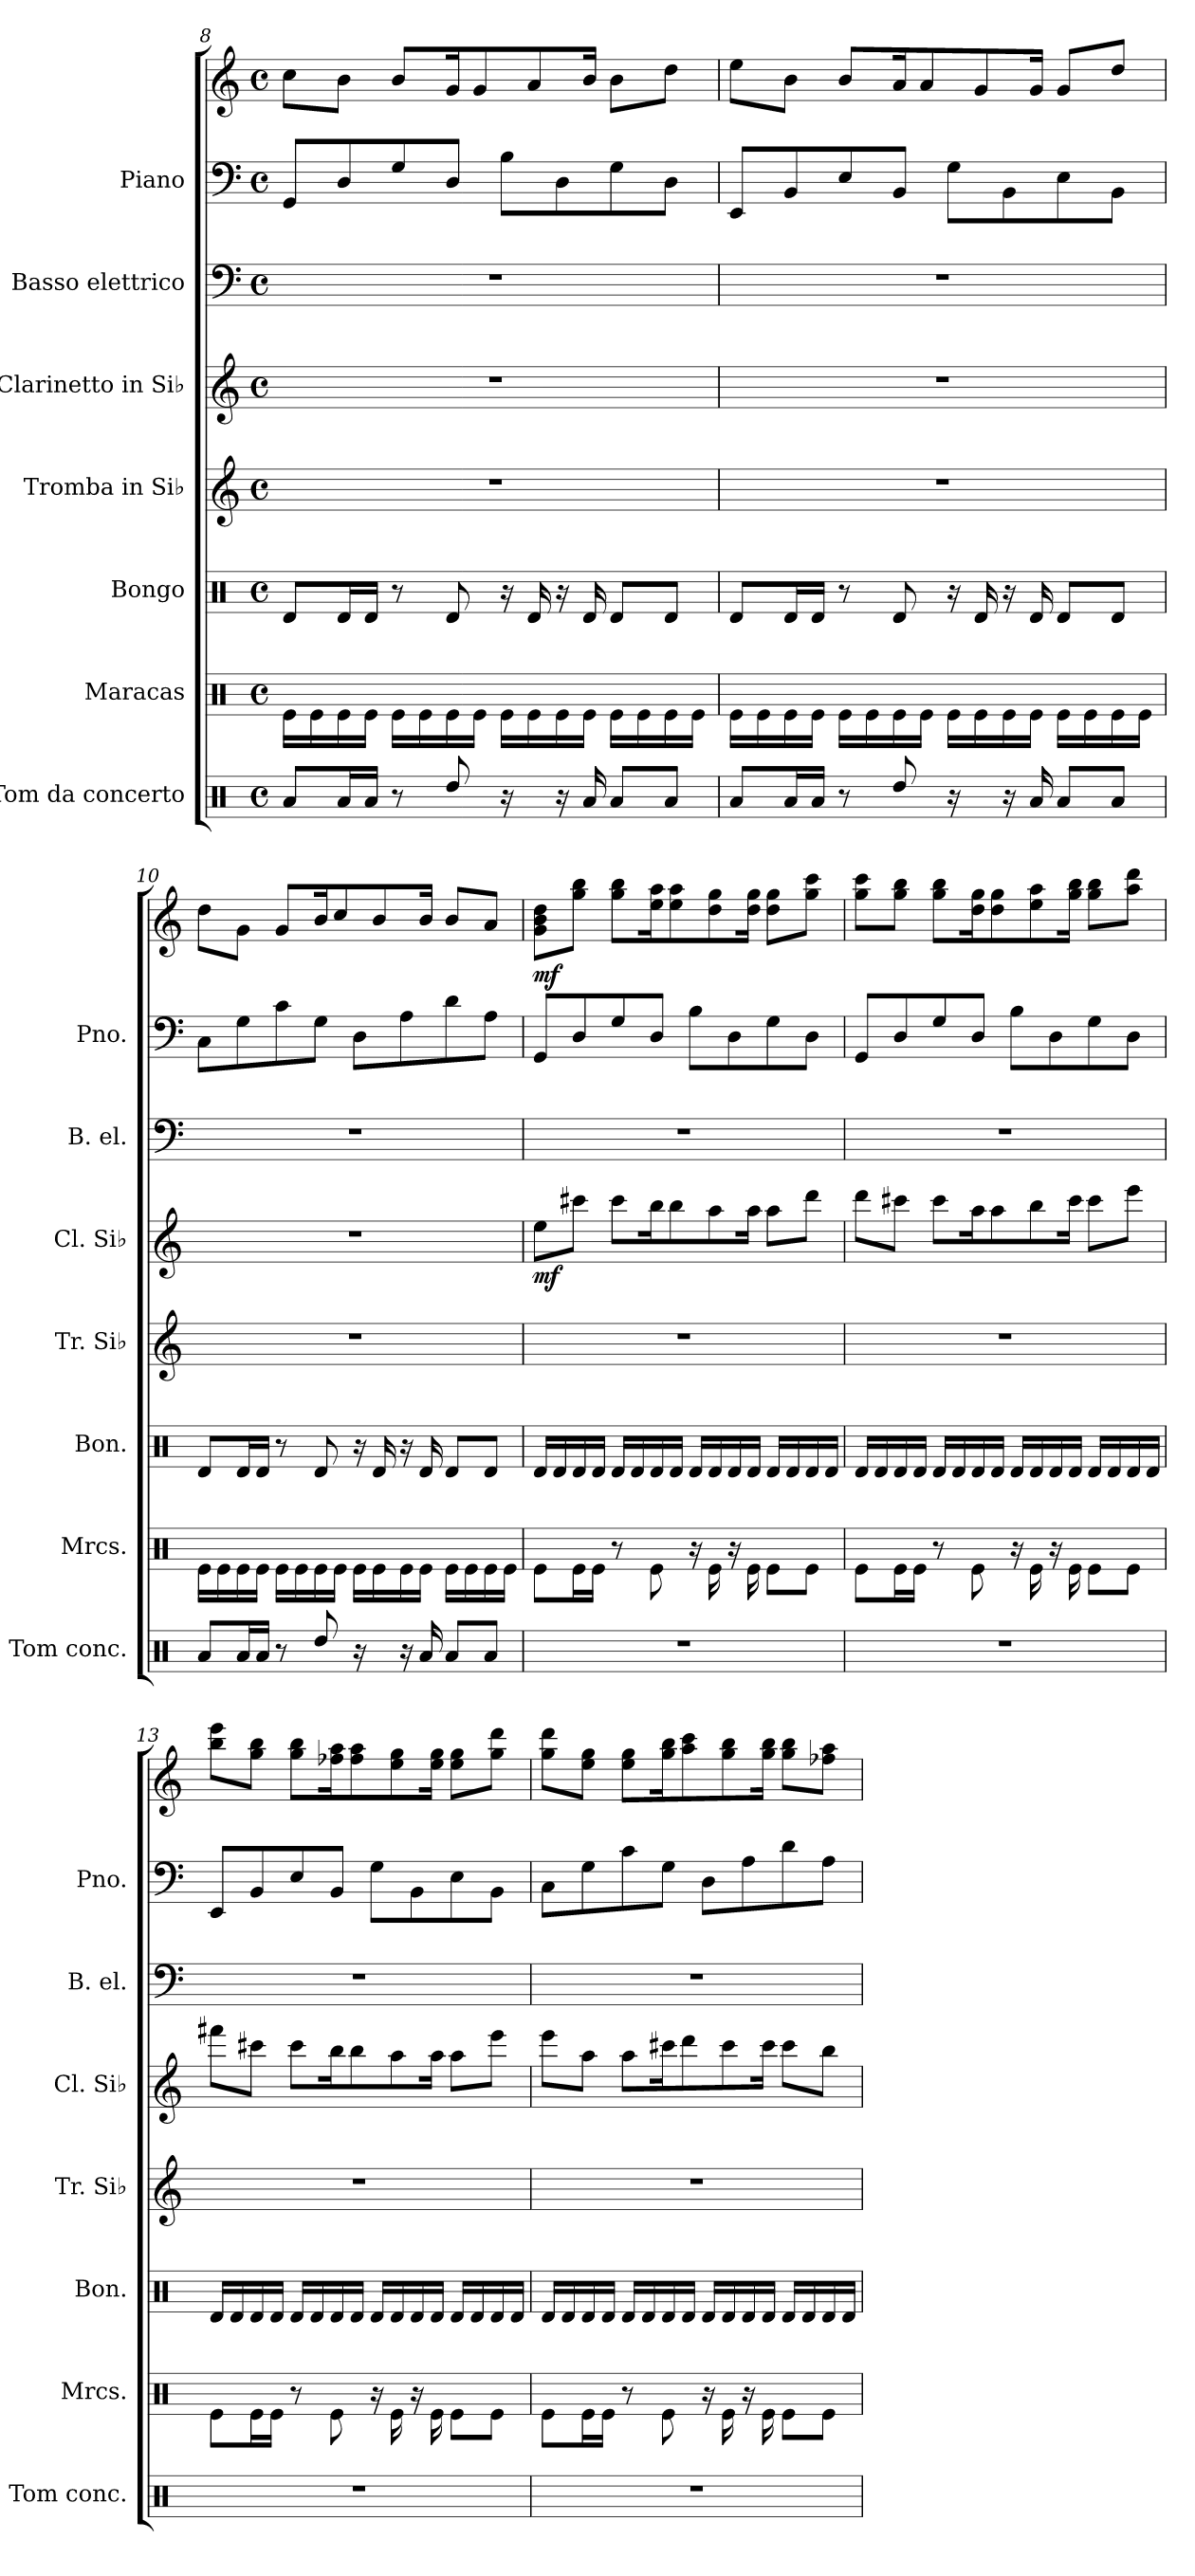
**kern	**kern	**kern	**kern	**kern	**dynam	**kern	**kern	**kern	**dynam
*part7	*part6	*part5	*part4	*part3	*part3	*part2	*part1	*part1	*part1
*staff8	*staff7	*staff6	*staff5	*staff4	*staff4	*staff3	*staff2	*staff1	*staff1/2
*I"Tom da concerto	*I"Maracas	*I"Bongo	*I"Tromba in Si♭	*I"Clarinetto in Si♭	*	*I"Basso elettrico	*I"Piano	*	*
*I'Tom conc.	*I'Mrcs.	*I'Bon.	*I'Tr. Si♭	*I'Cl. Si♭	*	*I'B. el.	*I'Pno.	*	*
*clefX	*clefX	*clefX	*clefG2	*clefG2	*	*clefF4	*clefF4	*clefG2	*
*	*	*	*ITrd1c2	*ITrd1c2	*	*ITrd7c12	*	*	*
*k[]	*k[]	*k[]	*k[b-e-]	*k[b-e-]	*	*k[]	*k[]	*k[]	*
*M4/4	*M4/4	*M4/4	*M4/4	*M4/4	*	*M4/4	*M4/4	*M4/4	*
*met(c)	*met(c)	*met(c)	*met(c)	*met(c)	*	*met(c)	*met(c)	*met(c)	*
=8	=8	=8	=8	=8	=8	=8	=8	=8	=8
8Ra/L	16Re\LL	8Rd/L	1r	1r	.	1r	8GG/L	8cc\L	.
.	16Re\	.	.	.	.	.	.	.	.
16Ra/L	16Re\	16Rd/L	.	.	.	.	8D/	8b\J	.
16Ra/JJ	16Re\JJ	16Rd/JJ	.	.	.	.	.	.	.
8r	16Re\LL	8r	.	.	.	.	8G/	8b/L	.
.	16Re\	.	.	.	.	.	.	.	.
8Rdd/	16Re\	8Rd/	.	.	.	.	8D/J	16g/K	.
.	16Re\JJ	.	.	.	.	.	.	8g/	.
16r	16Re\LL	16r	.	.	.	.	8B\L	.	.
16R/	16Re\	16Rd/	.	.	.	.	.	8a/	.
16r	16Re\	16r	.	.	.	.	8D\	.	.
16Ra/	16Re\JJ	16Rd/	.	.	.	.	.	16b/Jk	.
8Ra/L	16Re\LL	8Rd/L	.	.	.	.	8G\	8b\L	.
.	16Re\	.	.	.	.	.	.	.	.
8Ra/J	16Re\	8Rd/J	.	.	.	.	8D\J	8dd\J	.
.	16Re\JJ	.	.	.	.	.	.	.	.
!!LO:PB:g=z
=9	=9	=9	=9	=9	=9	=9	=9	=9	=9
8Ra/L	16Re\LL	8Rd/L	1r	1r	.	1r	8EE/L	8ee\L	.
.	16Re\	.	.	.	.	.	.	.	.
16Ra/L	16Re\	16Rd/L	.	.	.	.	8BB/	8b\J	.
16Ra/JJ	16Re\JJ	16Rd/JJ	.	.	.	.	.	.	.
8r	16Re\LL	8r	.	.	.	.	8E/	8b/L	.
.	16Re\	.	.	.	.	.	.	.	.
8Rdd/	16Re\	8Rd/	.	.	.	.	8BB/J	16a/K	.
.	16Re\JJ	.	.	.	.	.	.	8a/	.
16r	16Re\LL	16r	.	.	.	.	8G\L	.	.
16R/	16Re\	16Rd/	.	.	.	.	.	8g/	.
16r	16Re\	16r	.	.	.	.	8BB\	.	.
16Ra/	16Re\JJ	16Rd/	.	.	.	.	.	16g/Jk	.
8Ra/L	16Re\LL	8Rd/L	.	.	.	.	8E\	8g/L	.
.	16Re\	.	.	.	.	.	.	.	.
8Ra/J	16Re\	8Rd/J	.	.	.	.	8BB\J	8dd/J	.
.	16Re\JJ	.	.	.	.	.	.	.	.
=10	=10	=10	=10	=10	=10	=10	=10	=10	=10
8Ra/L	16Re\LL	8Rd/L	1r	1r	.	1r	8C\L	8dd\L	.
.	16Re\	.	.	.	.	.	.	.	.
16Ra/L	16Re\	16Rd/L	.	.	.	.	8G\	8g\J	.
16Ra/JJ	16Re\JJ	16Rd/JJ	.	.	.	.	.	.	.
8r	16Re\LL	8r	.	.	.	.	8c\	8g/L	.
.	16Re\	.	.	.	.	.	.	.	.
8Rdd/	16Re\	8Rd/	.	.	.	.	8G\J	16b/K	.
.	16Re\JJ	.	.	.	.	.	.	8cc/	.
16r	16Re\LL	16r	.	.	.	.	8D\L	.	.
16R/	16Re\	16Rd/	.	.	.	.	.	8b/	.
16r	16Re\	16r	.	.	.	.	8A\	.	.
16Ra/	16Re\JJ	16Rd/	.	.	.	.	.	16b/Jk	.
8Ra/L	16Re\LL	8Rd/L	.	.	.	.	8d\	8b/L	.
.	16Re\	.	.	.	.	.	.	.	.
8Ra/J	16Re\	8Rd/J	.	.	.	.	8A\J	8a/J	.
.	16Re\JJ	.	.	.	.	.	.	.	.
!!LO:PB:g=z
=11	=11	=11	=11	=11	=11	=11	=11	=11	=11
!	!	!	!	!	!LO:DY:b	!	!	!	!LO:DY:b
1r	8Re\L	16Rd/LL	1r	8dd\L	mf	1r	8GG/L	8g\ 8b\ 8dd\L	mf
.	.	16Rd/	.	.	.	.	.	.	.
.	16Re\L	16Rd/	.	8bbn\J	.	.	8D/	8gg\ 8bb\J	.
.	16Re\JJ	16Rd/JJ	.	.	.	.	.	.	.
.	8r	16Rd/LL	.	8bb\L	.	.	8G/	8gg\ 8bb\L	.
.	.	16Rd/	.	.	.	.	.	.	.
.	8Re\	16Rd/	.	16aa\K	.	.	8D/J	16ee\ 16aa\K	.
.	.	16Rd/JJ	.	8aa\	.	.	.	8ee\ 8aa\	.
.	16r	16Rd/LL	.	.	.	.	8B\L	.	.
.	16Re\	16Rd/	.	8gg\	.	.	.	8dd\ 8gg\	.
.	16r	16Rd/	.	.	.	.	8D\	.	.
.	16Re\	16Rd/JJ	.	16gg\Jk	.	.	.	16dd\ 16gg\Jk	.
.	8Re\L	16Rd/LL	.	8gg\L	.	.	8G\	8dd\ 8gg\L	.
.	.	16Rd/	.	.	.	.	.	.	.
.	8Re\J	16Rd/	.	8ccc\J	.	.	8D\J	8gg\ 8ccc\J	.
.	.	16Rd/JJ	.	.	.	.	.	.	.
=12	=12	=12	=12	=12	=12	=12	=12	=12	=12
1r	8Re\L	16Rd/LL	1r	8ccc\L	.	1r	8GG/L	8gg\ 8ccc\L	.
.	.	16Rd/	.	.	.	.	.	.	.
.	16Re\L	16Rd/	.	8bbn\J	.	.	8D/	8gg\ 8bb\J	.
.	16Re\JJ	16Rd/JJ	.	.	.	.	.	.	.
.	8r	16Rd/LL	.	8bb\L	.	.	8G/	8gg\ 8bb\L	.
.	.	16Rd/	.	.	.	.	.	.	.
.	8Re\	16Rd/	.	16gg\K	.	.	8D/J	16dd\ 16gg\K	.
.	.	16Rd/JJ	.	8gg\	.	.	.	8dd\ 8gg\	.
.	16r	16Rd/LL	.	.	.	.	8B\L	.	.
.	16Re\	16Rd/	.	8aa\	.	.	.	8ee\ 8aa\	.
.	16r	16Rd/	.	.	.	.	8D\	.	.
.	16Re\	16Rd/JJ	.	16bb\Jk	.	.	.	16gg\ 16bb\Jk	.
.	8Re\L	16Rd/LL	.	8bb\L	.	.	8G\	8gg\ 8bb\L	.
.	.	16Rd/	.	.	.	.	.	.	.
.	8Re\J	16Rd/	.	8ddd\J	.	.	8D\J	8aa\ 8ddd\J	.
.	.	16Rd/JJ	.	.	.	.	.	.	.
!!LO:PB:g=z
=13	=13	=13	=13	=13	=13	=13	=13	=13	=13
1r	8Re\L	16Rd/LL	1r	8eeen\L	.	1r	8EE/L	8bb\ 8eee\L	.
.	.	16Rd/	.	.	.	.	.	.	.
.	16Re\L	16Rd/	.	8bbn\J	.	.	8BB/	8gg\ 8bb\J	.
.	16Re\JJ	16Rd/JJ	.	.	.	.	.	.	.
.	8r	16Rd/LL	.	8bb\L	.	.	8E/	8gg\ 8bb\L	.
.	.	16Rd/	.	.	.	.	.	.	.
.	8Re\	16Rd/	.	16aa\K	.	.	8BB/J	16ff-X\ 16aa\K	.
.	.	16Rd/JJ	.	8aa\	.	.	.	8ff-\ 8aa\	.
.	16r	16Rd/LL	.	.	.	.	8G\L	.	.
.	16Re\	16Rd/	.	8gg\	.	.	.	8ee\ 8gg\	.
.	16r	16Rd/	.	.	.	.	8BB\	.	.
.	16Re\	16Rd/JJ	.	16gg\Jk	.	.	.	16ee\ 16gg\Jk	.
.	8Re\L	16Rd/LL	.	8gg\L	.	.	8E\	8ee\ 8gg\L	.
.	.	16Rd/	.	.	.	.	.	.	.
.	8Re\J	16Rd/	.	8ddd\J	.	.	8BB\J	8gg\ 8ddd\J	.
.	.	16Rd/JJ	.	.	.	.	.	.	.
=14	=14	=14	=14	=14	=14	=14	=14	=14	=14
1r	8Re\L	16Rd/LL	1r	8ddd\L	.	1r	8C\L	8gg\ 8ddd\L	.
.	.	16Rd/	.	.	.	.	.	.	.
.	16Re\L	16Rd/	.	8gg\J	.	.	8G\	8ee\ 8gg\J	.
.	16Re\JJ	16Rd/JJ	.	.	.	.	.	.	.
.	8r	16Rd/LL	.	8gg\L	.	.	8c\	8ee\ 8gg\L	.
.	.	16Rd/	.	.	.	.	.	.	.
.	8Re\	16Rd/	.	16bbn\K	.	.	8G\J	16gg\ 16bb\K	.
.	.	16Rd/JJ	.	8ccc\	.	.	.	8aa\ 8ccc\	.
.	16r	16Rd/LL	.	.	.	.	8D\L	.	.
.	16Re\	16Rd/	.	8bb\	.	.	.	8gg\ 8bb\	.
.	16r	16Rd/	.	.	.	.	8A\	.	.
.	16Re\	16Rd/JJ	.	16bb\Jk	.	.	.	16gg\ 16bb\Jk	.
.	8Re\L	16Rd/LL	.	8bb\L	.	.	8d\	8gg\ 8bb\L	.
.	.	16Rd/	.	.	.	.	.	.	.
.	8Re\J	16Rd/	.	8aa\J	.	.	8A\J	8ff-X\ 8aa\J	.
.	.	16Rd/JJ	.	.	.	.	.	.	.
=	=	=	=	=	=	=	=	=	=
*-	*-	*-	*-	*-	*-	*-	*-	*-	*-
